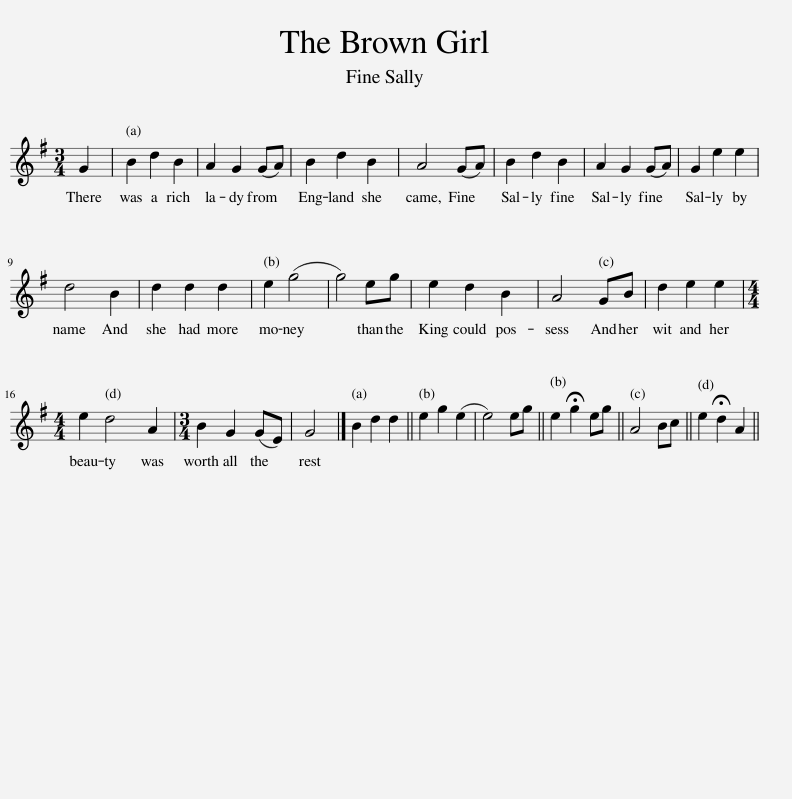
X:1
L:1/8
M:3/4
I:linebreak $
K:G
V:1 treble
V:1
 G2 | B2 d2 B2 | A2 G2 (GA) | B2 d2 B2 | A4 (GA) | %5
 B2 d2 B2 | A2 G2 (GA) | G2 e2 e2 |$ d4 B2 | d2 d2 d2 | %10
 e2 (g4 | g4) eg | e2 d2 B2 | A4 GB | d2 e2 e2 |$ %15
[M:4/4] e2 d4 A2 |[M:3/4] B2 G2 (GE) | G4 |] B2 d2 d2 || e2 g2 (e2 | %20
 e4) eg || e2 !fermata!g2 eg || A4 Bc || e2 !fermata!d2 A2 || %24
